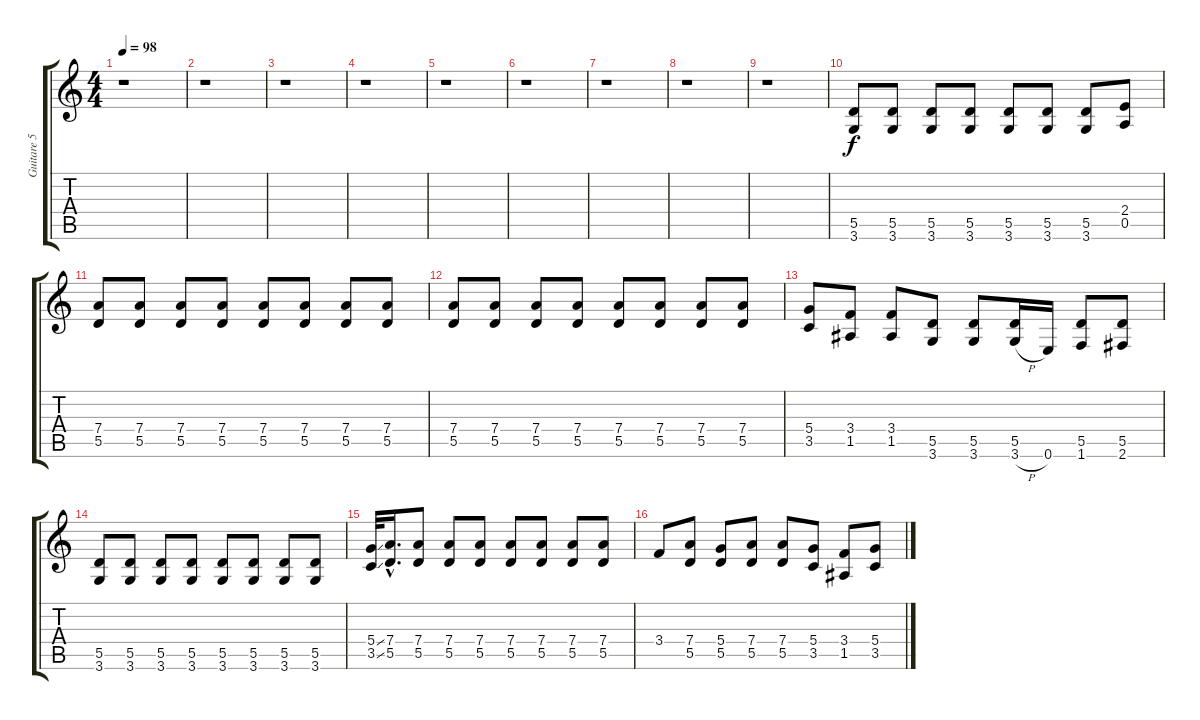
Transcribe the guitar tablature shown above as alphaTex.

\track ("Guitare 5 PM" "Guitare 5 ") {instrument electricguitarmuted}
\staff {score tabs}
\tuning (E4 B3 G3 D3 A2 E2) {hide}
\ts (4 4)
\tempo 98
\clef g2
\ks c
r.1{dy f} |
r.1 |
r.1 |
r.1 |
r.1 |
r.1 |
r.1 |
r.1 |
r.1 |
(5.5 3.6).8 (5.5 3.6).8 (5.5 3.6).8 (5.5 3.6).8 (5.5 3.6).8 (5.5 3.6).8 (5.5 3.6).8 (2.4 0.5).8 |
(7.4 5.5).8 (7.4 5.5).8 (7.4 5.5).8 (7.4 5.5).8 (7.4 5.5).8 (7.4 5.5).8 (7.4 5.5).8 (7.4 5.5).8 |
(7.4 5.5).8 (7.4 5.5).8 (7.4 5.5).8 (7.4 5.5).8 (7.4 5.5).8 (7.4 5.5).8 (7.4 5.5).8 (7.4 5.5).8 |
(5.4 3.5).8 (3.4 1.5).8 (3.4 1.5).8 (5.5 3.6).8 (5.5 3.6).8 (5.5 3.6{h}).16 0.6.16 (5.5 1.6).8 (5.5 2.6).8 |
(5.5 3.6).8 (5.5 3.6).8 (5.5 3.6).8 (5.5 3.6).8 (5.5 3.6).8 (5.5 3.6).8 (5.5 3.6).8 (5.5 3.6).8 |
(5.4{ss} 3.5{ss}).32 (7.4{hac} 5.5{hac}).16{d} (7.4 5.5).8 (7.4 5.5).8 (7.4 5.5).8 (7.4 5.5).8 (7.4 5.5).8 (7.4 5.5).8 (7.4 5.5).8 |
3.4.8 (7.4 5.5).8 (5.4 5.5).8 (7.4 5.5).8 (7.4 5.5).8 (5.4 3.5).8 (3.4 1.5).8 (5.4 3.5).8
